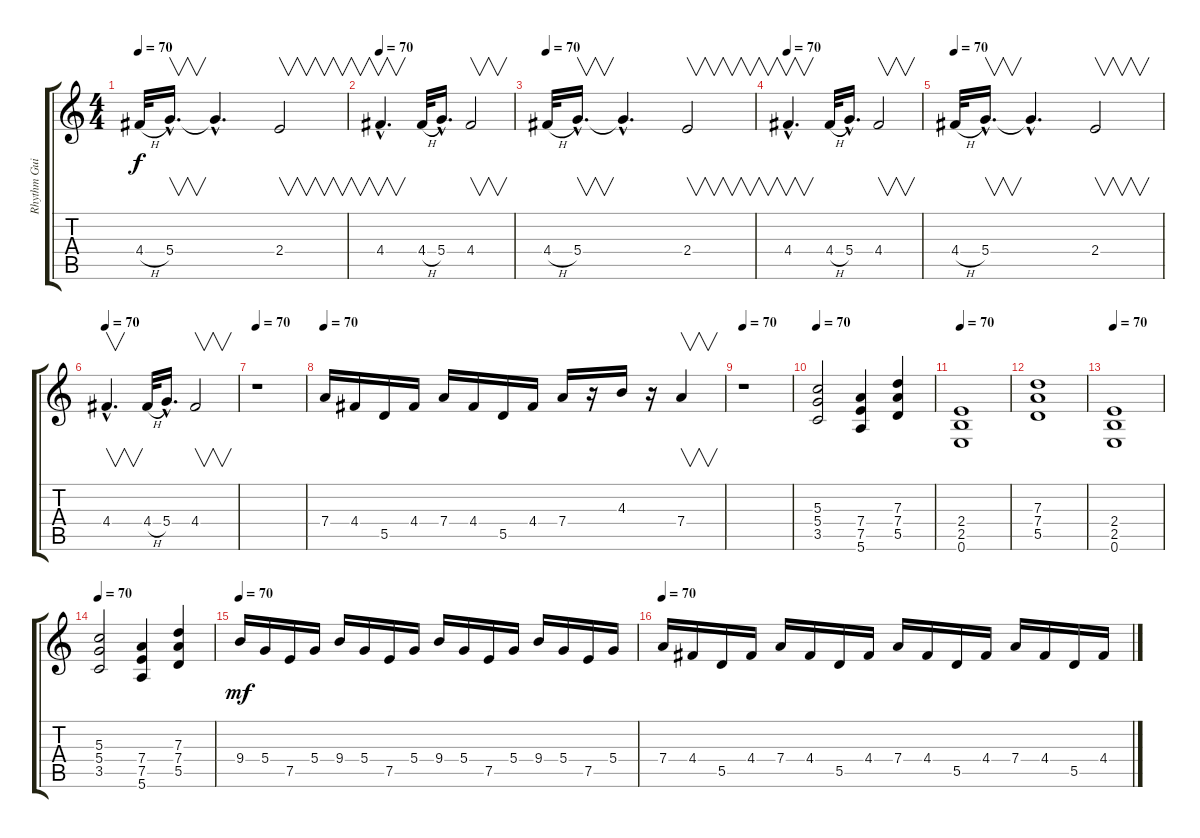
\track ("Rhythm Guitar" "Rhythm Gui") {instrument distortionguitar}
\staff {score tabs}
\tuning (E4 B3 G3 D3 A2 E2) {hide}
\ts (4 4)
\tempo 70
\clef g2
\ks c
4.4{h}.32{dy f} 5.4{hac}.16{v d} 5.4{hac t}.4{d} 2.4.2{v} |
\tempo 70
4.4{hac}.4{v d} 4.4{h}.32 5.4{hac}.16{d} 4.4.2{v} |
\tempo 70
4.4{h}.32 5.4{hac}.16{v d} 5.4{hac t}.4{d} 2.4.2{v} |
\tempo 70
4.4{hac}.4{v d} 4.4{h}.32 5.4{hac}.16{d} 4.4.2{v} |
\tempo 70
4.4{h}.32 5.4{hac}.16{v d} 5.4{hac t}.4{d} 2.4.2{v} |
\tempo 70
4.4{hac}.4{v d} 4.4{h}.32 5.4{hac}.16{d} 4.4.2{v} |
\tempo 70
r.1 |
\tempo 70
7.4.16{balance 2} 4.4.16 5.5.16 4.4.16 7.4.16 4.4.16 5.5.16 4.4.16 7.4.16 r.16 4.3.16 r.16 7.4.4{v} |
\tempo 70
r.1 |
\tempo 70
(5.3 5.4 3.5).2 (7.4 7.5 5.6).4 (7.3 7.4 5.5).4 |
\tempo 70
(2.4 2.5 0.6).1 |
(7.3 7.4 5.5).1 |
\tempo 70
(2.4 2.5 0.6).1 |
\tempo 70
(5.3 5.4 3.5).2 (7.4 7.5 5.6).4 (7.3 7.4 5.5).4 |
\tempo 70
9.4.16{dy mf} 5.4.16 7.5.16 5.4.16 9.4.16 5.4.16 7.5.16 5.4.16 9.4.16 5.4.16 7.5.16 5.4.16 9.4.16 5.4.16 7.5.16 5.4.16 |
\tempo 70
7.4.16 4.4.16 5.5.16 4.4.16 7.4.16 4.4.16 5.5.16 4.4.16 7.4.16 4.4.16 5.5.16 4.4.16 7.4.16 4.4.16 5.5.16 4.4.16
